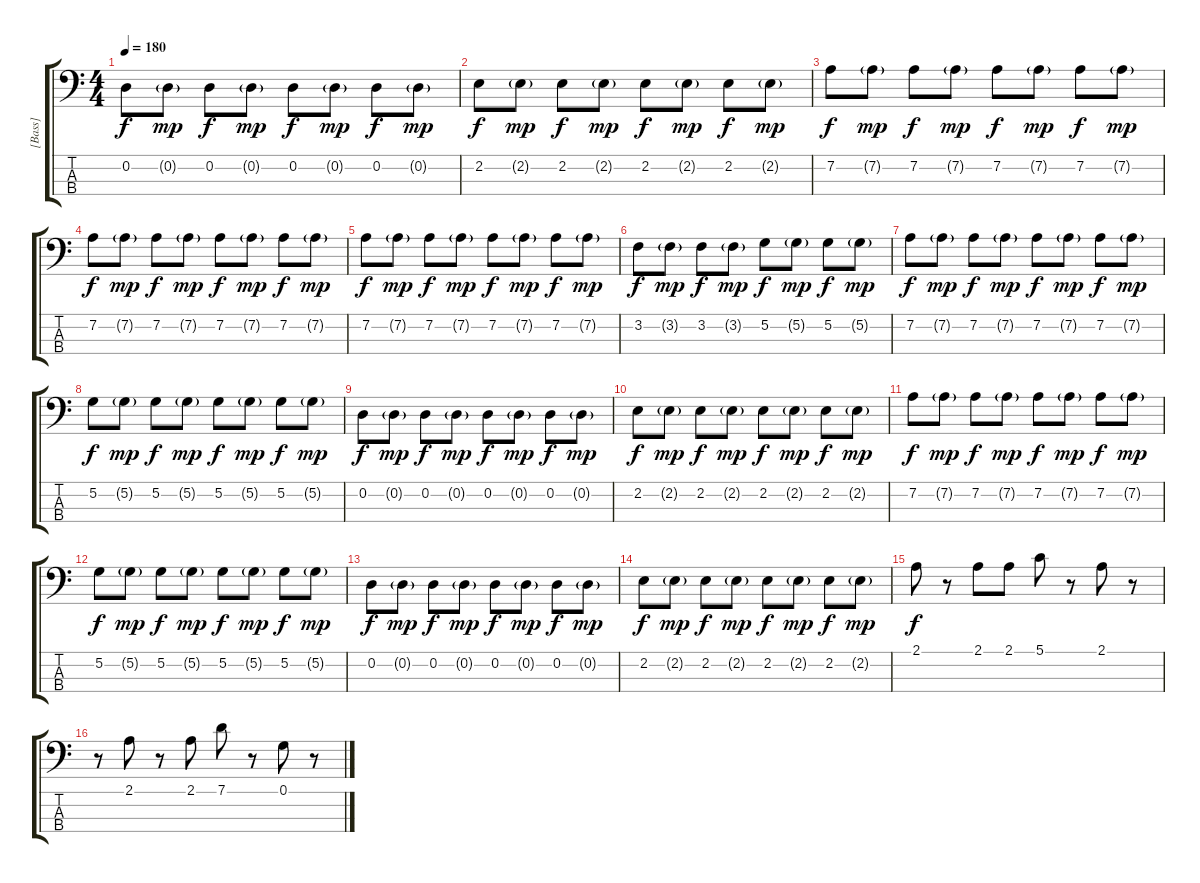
\track ("[Bass]" "[Bass]") {instrument electricbassfinger}
\staff {score tabs}
\tuning (G2 D2 A1 D1) {hide}
\ts (4 4)
\tempo 180
\clef f4
\ks c
0.2.8{dy f} 0.2{g}.8{dy mp} 0.2.8{dy f} 0.2{g}.8{dy mp} 0.2.8{dy f} 0.2{g}.8{dy mp} 0.2.8{dy f} 0.2{g}.8{dy mp} |
2.2.8{dy f} 2.2{g}.8{dy mp} 2.2.8{dy f} 2.2{g}.8{dy mp} 2.2.8{dy f} 2.2{g}.8{dy mp} 2.2.8{dy f} 2.2{g}.8{dy mp} |
7.2.8{dy f} 7.2{g}.8{dy mp} 7.2.8{dy f} 7.2{g}.8{dy mp} 7.2.8{dy f} 7.2{g}.8{dy mp} 7.2.8{dy f} 7.2{g}.8{dy mp} |
7.2.8{dy f} 7.2{g}.8{dy mp} 7.2.8{dy f} 7.2{g}.8{dy mp} 7.2.8{dy f} 7.2{g}.8{dy mp} 7.2.8{dy f} 7.2{g}.8{dy mp} |
7.2.8{dy f} 7.2{g}.8{dy mp} 7.2.8{dy f} 7.2{g}.8{dy mp} 7.2.8{dy f} 7.2{g}.8{dy mp} 7.2.8{dy f} 7.2{g}.8{dy mp} |
3.2.8{dy f} 3.2{g}.8{dy mp} 3.2.8{dy f} 3.2{g}.8{dy mp} 5.2.8{dy f} 5.2{g}.8{dy mp} 5.2.8{dy f} 5.2{g}.8{dy mp} |
7.2.8{dy f} 7.2{g}.8{dy mp} 7.2.8{dy f} 7.2{g}.8{dy mp} 7.2.8{dy f} 7.2{g}.8{dy mp} 7.2.8{dy f} 7.2{g}.8{dy mp} |
5.2.8{dy f} 5.2{g}.8{dy mp} 5.2.8{dy f} 5.2{g}.8{dy mp} 5.2.8{dy f} 5.2{g}.8{dy mp} 5.2.8{dy f} 5.2{g}.8{dy mp} |
0.2.8{dy f} 0.2{g}.8{dy mp} 0.2.8{dy f} 0.2{g}.8{dy mp} 0.2.8{dy f} 0.2{g}.8{dy mp} 0.2.8{dy f} 0.2{g}.8{dy mp} |
2.2.8{dy f} 2.2{g}.8{dy mp} 2.2.8{dy f} 2.2{g}.8{dy mp} 2.2.8{dy f} 2.2{g}.8{dy mp} 2.2.8{dy f} 2.2{g}.8{dy mp} |
7.2.8{dy f} 7.2{g}.8{dy mp} 7.2.8{dy f} 7.2{g}.8{dy mp} 7.2.8{dy f} 7.2{g}.8{dy mp} 7.2.8{dy f} 7.2{g}.8{dy mp} |
5.2.8{dy f} 5.2{g}.8{dy mp} 5.2.8{dy f} 5.2{g}.8{dy mp} 5.2.8{dy f} 5.2{g}.8{dy mp} 5.2.8{dy f} 5.2{g}.8{dy mp} |
0.2.8{dy f} 0.2{g}.8{dy mp} 0.2.8{dy f} 0.2{g}.8{dy mp} 0.2.8{dy f} 0.2{g}.8{dy mp} 0.2.8{dy f} 0.2{g}.8{dy mp} |
2.2.8{dy f} 2.2{g}.8{dy mp} 2.2.8{dy f} 2.2{g}.8{dy mp} 2.2.8{dy f} 2.2{g}.8{dy mp} 2.2.8{dy f} 2.2{g}.8{dy mp} |
2.1.8{dy f} r.8 2.1.8 2.1.8 5.1.8 r.8 2.1.8 r.8 |
r.8 2.1.8 r.8 2.1.8 7.1.8 r.8 0.1.8 r.8
